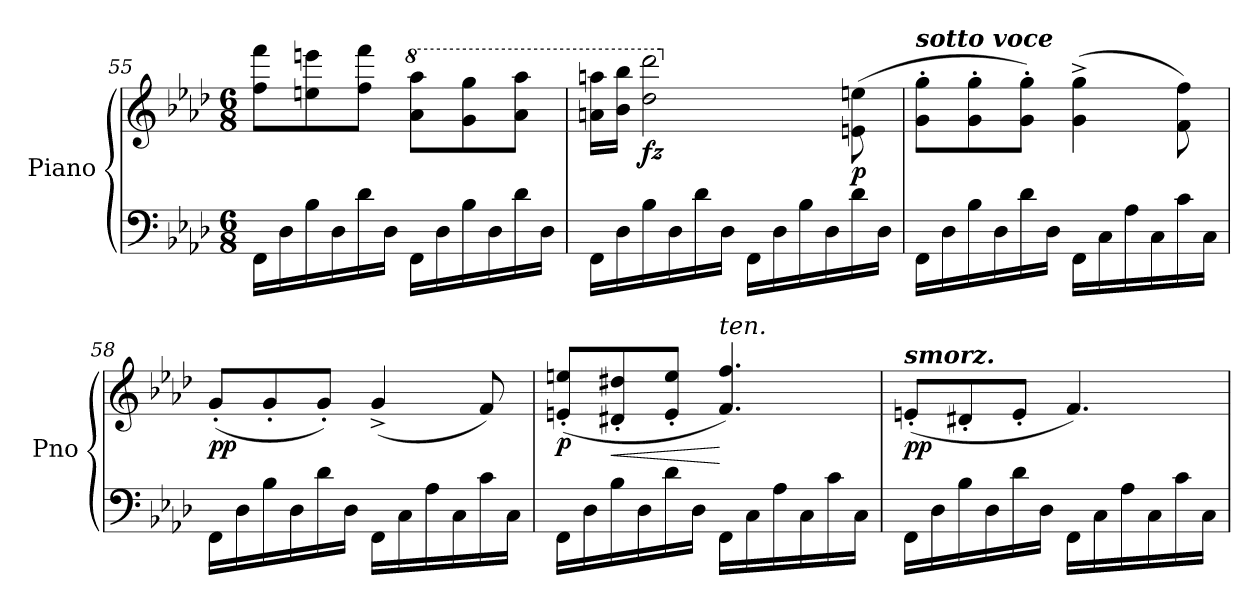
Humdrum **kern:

**kern	**kern	**dynam
*part1	*part1	*part1
*staff2	*staff1	*staff1/2
*I"Piano	*	*
*I'Pno	*	*
*clefF4	*clefG2	*
*k[b-e-a-d-]	*k[b-e-a-d-]	*
*M6/8	*M6/8	*
=55	=55	=55
16FF\LL	8ff\ 8fff\L	.
16D-\	.	.
16B-\	8een\ 8eeen\	.
16D-\	.	.
16d-\	8ff\ 8fff\J	.
16D-\JJ	.	.
*	*8va	*
16FF\LL	8aa-\ 8aaa-\L	.
16D-\	.	.
16B-\	8gg\ 8ggg\	.
16D-\	.	.
16d-\	8aa-\ 8aaa-\J	.
16D-\JJ	.	.
!!LO:LB:g=z
=56	=56	=56
16FF\LL	16aan\ 16aaan\LL	.
16D-\	16bb-\ 16bbb-\JJ	.
!	!	!LO:DY:b
16B-\	2ddd-\ 2dddd-\	fz
16D-\	.	.
16d-\	.	.
16D-\JJ	.	.
16FF\LL	.	.
16D-\	.	.
16B-\	.	.
16D-\	.	.
*	*X8va	*
!	!	!LO:DY:b
16d-\	(>8en\ 8een\	p
16D-\JJ	.	.
=57	=57	=57
!	!LO:TX:a:Bi:t=sotto voce	!
16FF\LL	8g\' 8gg\'L	.
16D-\	.	.
16B-\	8g\' 8gg\'	.
16D-\	.	.
16d-\	8g\' 8gg\'J)	.
16D-\JJ	.	.
16FF\LL	(>4g\^ 4gg\^	.
16C\	.	.
16A-\	.	.
16C\	.	.
16c\	8f\ 8ff\)	.
16C\JJ	.	.
=58	=58	=58
!	!	!LO:DY:b
16FF\LL	(<8g'/L	pp
16D-\	.	.
16B-\	8g'/	.
16D-\	.	.
16d-\	8g'/J)	.
16D-\JJ	.	.
16FF\LL	(<4g^/	.
16C\	.	.
16A-\	.	.
16C\	.	.
16c\	8f/)	.
16C\JJ	.	.
=59	=59	=59
!	!	!LO:DY:b
16FF\LL	(<8en/' 8een/'L	p
16D-\	.	.
!	!	!LO:HP:b
16B-\	8d#X/' 8dd#X/'	<
16D-\	.	.
16d-\	8e/' 8ee/'J	.
16D-\JJ	.	.
!	!LO:TX:a:i:t=ten.	!
16FF\LL	4.f/ 4.ff/)	[
16C\	.	.
16A-\	.	.
16C\	.	.
16c\	.	.
16C\JJ	.	.
!!LO:LB:g=z
=60	=60	=60
!	!LO:TX:a:Bi:t=smorz.	!
!	!	!LO:DY:b
16FF\LL	(<8en'/L	pp
16D-\	.	.
16B-\	8d#X'/	.
16D-\	.	.
16d-\	8e'/J	.
16D-\JJ	.	.
16FF\LL	4.f/)	.
16C\	.	.
16A-\	.	.
16C\	.	.
16c\	.	.
16C\JJ	.	.
=	=	=
*-	*-	*-
